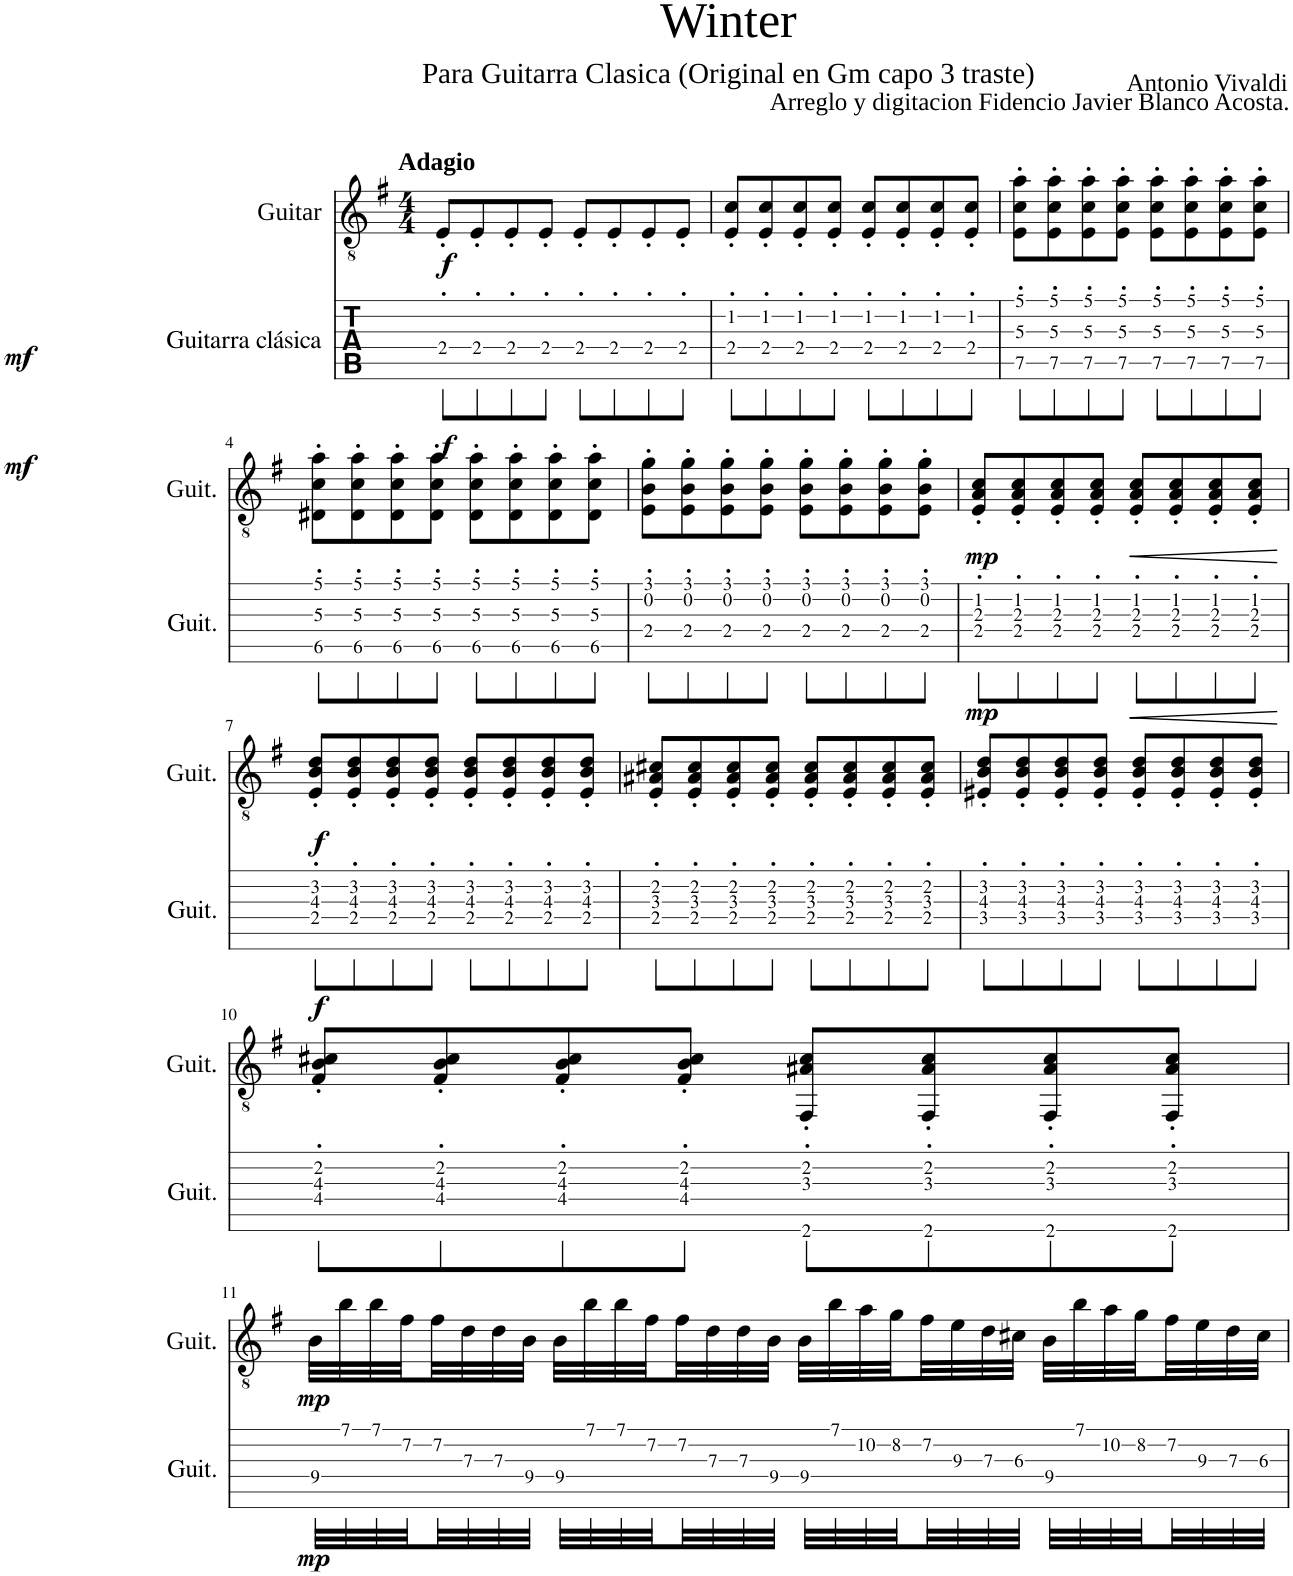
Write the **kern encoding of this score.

**kern	**dynam	**kern	**dynam
*part2	*part2	*part1	*part1
*staff2	*staff2	*staff1	*staff1
*I"Guitarra clásica	*	*I"Guitar	*
*I'Guit.	*	*I'Guit.	*
*stria6	*	*	*
*	*	*clefGv2	*
*k[f#]	*	*k[f#]	*
*M4/4	*	*M4/4	*
=1	=1	=1	=1
!	!	!LO:TX:a:B:t=Adagio	!
!	!LO:DY:b	!	!
!	!LO:DY:n=1:b	!	!LO:DY:b
!	!	!	!LO:DY:n=1:b
8E'\L	mf f	8E'/L	mf f
8E'\	.	8E'/	.
8E'\	.	8E'/	.
8E'\J	.	8E'/J	.
8E'\L	.	8E'/L	.
8E'\	.	8E'/	.
8E'\	.	8E'/	.
8E'\J	.	8E'/J	.
=2	=2	=2	=2
8E\' 8c\'L	.	8E/' 8c/'L	.
8E\' 8c\'	.	8E/' 8c/'	.
8E\' 8c\'	.	8E/' 8c/'	.
8E\' 8c\'J	.	8E/' 8c/'J	.
8E\' 8c\'L	.	8E/' 8c/'L	.
8E\' 8c\'	.	8E/' 8c/'	.
8E\' 8c\'	.	8E/' 8c/'	.
8E\' 8c\'J	.	8E/' 8c/'J	.
=3	=3	=3	=3
8E\' 8c\' 8a\'L	.	8E\' 8c\' 8a\'L	.
8E\' 8c\' 8a\'	.	8E\' 8c\' 8a\'	.
8E\' 8c\' 8a\'	.	8E\' 8c\' 8a\'	.
8E\' 8c\' 8a\'J	.	8E\' 8c\' 8a\'J	.
8E\' 8c\' 8a\'L	.	8E\' 8c\' 8a\'L	.
8E\' 8c\' 8a\'	.	8E\' 8c\' 8a\'	.
8E\' 8c\' 8a\'	.	8E\' 8c\' 8a\'	.
8E\' 8c\' 8a\'J	.	8E\' 8c\' 8a\'J	.
!!LO:LB:g=z
=4	=4	=4	=4
8D#X\' 8c\' 8a\'L	.	8D#X\' 8c\' 8a\'L	.
8D#X\' 8c\' 8a\'	.	8D#\' 8c\' 8a\'	.
8D#X\' 8c\' 8a\'	.	8D#\' 8c\' 8a\'	.
8D#X\' 8c\' 8a\'J	.	8D#\' 8c\' 8a\'J	.
8D#X\' 8c\' 8a\'L	.	8D#\' 8c\' 8a\'L	.
8D#X\' 8c\' 8a\'	.	8D#\' 8c\' 8a\'	.
8D#X\' 8c\' 8a\'	.	8D#\' 8c\' 8a\'	.
8D#X\' 8c\' 8a\'J	.	8D#\' 8c\' 8a\'J	.
=5	=5	=5	=5
8E\' 8B\' 8g\'L	.	8E\' 8B\' 8g\'L	.
8E\' 8B\' 8g\'	.	8E\' 8B\' 8g\'	.
8E\' 8B\' 8g\'	.	8E\' 8B\' 8g\'	.
8E\' 8B\' 8g\'J	.	8E\' 8B\' 8g\'J	.
8E\' 8B\' 8g\'L	.	8E\' 8B\' 8g\'L	.
8E\' 8B\' 8g\'	.	8E\' 8B\' 8g\'	.
8E\' 8B\' 8g\'	.	8E\' 8B\' 8g\'	.
8E\' 8B\' 8g\'J	.	8E\' 8B\' 8g\'J	.
=6	=6	=6	=6
!	!LO:DY:b	!	!LO:DY:b
8E\' 8A\' 8c\'L	mp	8E/' 8A/' 8c/'L	mp
8E\' 8A\' 8c\'	.	8E/' 8A/' 8c/'	.
8E\' 8A\' 8c\'	.	8E/' 8A/' 8c/'	.
8E\' 8A\' 8c\'J	.	8E/' 8A/' 8c/'J	.
!	!LO:HP:b	!	!LO:HP:b
8E\' 8A\' 8c\'L	<	8E/' 8A/' 8c/'L	<
8E\' 8A\' 8c\'	.	8E/' 8A/' 8c/'	.
8E\' 8A\' 8c\'	.	8E/' 8A/' 8c/'	.
8E\' 8A\' 8c\'J	.	8E/' 8A/' 8c/'J	.
.	[	.	[
!!LO:LB:g=z
=7	=7	=7	=7
!	!LO:DY:b	!	!LO:DY:b
8E\' 8B\' 8d\'L	f	8E/' 8B/' 8d/'L	f
8E\' 8B\' 8d\'	.	8E/' 8B/' 8d/'	.
8E\' 8B\' 8d\'	.	8E/' 8B/' 8d/'	.
8E\' 8B\' 8d\'J	.	8E/' 8B/' 8d/'J	.
8E\' 8B\' 8d\'L	.	8E/' 8B/' 8d/'L	.
8E\' 8B\' 8d\'	.	8E/' 8B/' 8d/'	.
8E\' 8B\' 8d\'	.	8E/' 8B/' 8d/'	.
8E\' 8B\' 8d\'J	.	8E/' 8B/' 8d/'J	.
=8	=8	=8	=8
8E\' 8A#X\' 8c#X\'L	.	8E/' 8A#X/' 8c#X/'L	.
8E\' 8A#\' 8c#\'	.	8E/' 8A#/' 8c#/'	.
8E\' 8A#\' 8c#\'	.	8E/' 8A#/' 8c#/'	.
8E\' 8A#\' 8c#\'J	.	8E/' 8A#/' 8c#/'J	.
8E\' 8A#\' 8c#\'L	.	8E/' 8A#/' 8c#/'L	.
8E\' 8A#\' 8c#\'	.	8E/' 8A#/' 8c#/'	.
8E\' 8A#\' 8c#\'	.	8E/' 8A#/' 8c#/'	.
8E\' 8A#\' 8c#\'J	.	8E/' 8A#/' 8c#/'J	.
=9	=9	=9	=9
8E#X\' 8B\' 8d\'L	.	8E#X/' 8B/' 8d/'L	.
8E#\' 8B\' 8d\'	.	8E#/' 8B/' 8d/'	.
8E#\' 8B\' 8d\'	.	8E#/' 8B/' 8d/'	.
8E#\' 8B\' 8d\'J	.	8E#/' 8B/' 8d/'J	.
8E#\' 8B\' 8d\'L	.	8E#/' 8B/' 8d/'L	.
8E#\' 8B\' 8d\'	.	8E#/' 8B/' 8d/'	.
8E#\' 8B\' 8d\'	.	8E#/' 8B/' 8d/'	.
8E#\' 8B\' 8d\'J	.	8E#/' 8B/' 8d/'J	.
!!LO:LB:g=z
=10	=10	=10	=10
8F#\' 8B\' 8c#X\'L	.	8F#/' 8B/' 8c#X/'L	.
8F#\' 8B\' 8c#\'	.	8F#/' 8B/' 8c#/'	.
8F#\' 8B\' 8c#\'	.	8F#/' 8B/' 8c#/'	.
8F#\' 8B\' 8c#\'J	.	8F#/' 8B/' 8c#/'J	.
8FF#\' 8A#X\' 8c#\'L	.	8FF#/' 8A#X/' 8c#/'L	.
8FF#\' 8A#\' 8c#\'	.	8FF#/' 8A#/' 8c#/'	.
8FF#\' 8A#\' 8c#\'	.	8FF#/' 8A#/' 8c#/'	.
8FF#\' 8A#\' 8c#\'J	.	8FF#/' 8A#/' 8c#/'J	.
!!LO:LB:g=z
=11	=11	=11	=11
!	!LO:DY:b	!	!LO:DY:b
32B\LLL	mp	32B\LLL	mp
32b\	.	32b\	.
32b\	.	32b\	.
32f#\	.	32f#\	.
32f#\	.	32f#\	.
32d\	.	32d\	.
32d\	.	32d\	.
32B\JJJ	.	32B\JJJ	.
32B\LLL	.	32B\LLL	.
32b\	.	32b\	.
32b\	.	32b\	.
32f#\	.	32f#\	.
32f#\	.	32f#\	.
32d\	.	32d\	.
32d\	.	32d\	.
32B\JJJ	.	32B\JJJ	.
32B\LLL	.	32B\LLL	.
32b\	.	32b\	.
32a\	.	32a\	.
32g\	.	32g\	.
32f#\	.	32f#\	.
32e\	.	32e\	.
32d\	.	32d\	.
32c#X\JJJ	.	32c#X\JJJ	.
32B\LLL	.	32B\LLL	.
32b\	.	32b\	.
32a\	.	32a\	.
32g\	.	32g\	.
32f#\	.	32f#\	.
32e\	.	32e\	.
32d\	.	32d\	.
32c#\JJJ	.	32c#\JJJ	.
=	=	=	=
*-	*-	*-	*-
